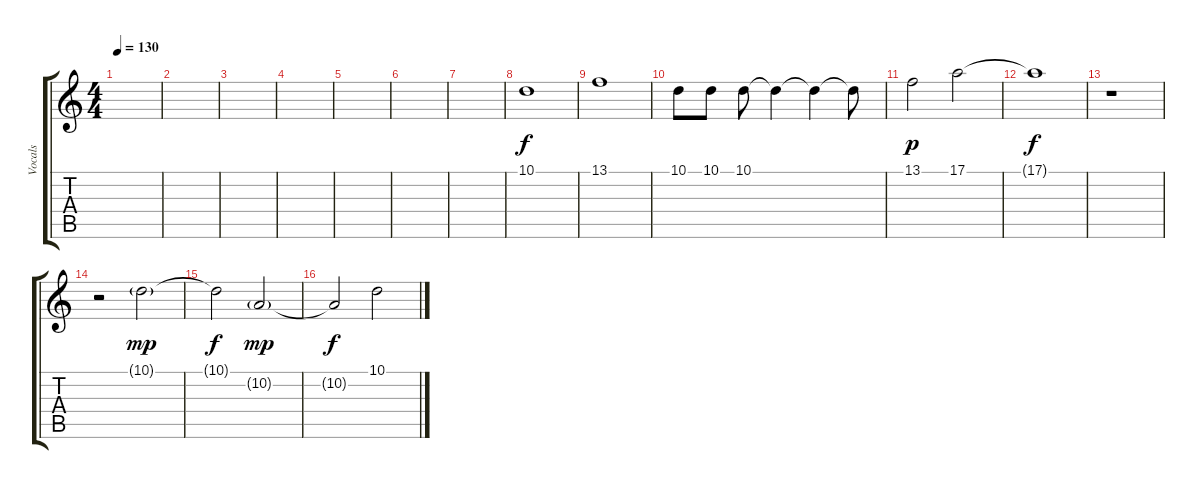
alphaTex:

\track ("Vocals" "Vocals") {instrument choiraahs}
\staff {score tabs}
\tuning (E4 B3 G3 D3 A2 E2) {hide}
\ts (4 4)
\tempo 130
\clef g2
\ks c
|
|
|
|
|
|
|
10.1.1 |
13.1.1 |
10.1.8 10.1.8 10.1.8 10.1{t}.4{dy f} 10.1{t}.4 10.1{t}.8 |
13.1.2{dy p} 17.1.2 |
17.1{t}.1{dy f} |
r.1 |
r.2 10.1{g}.2{dy mp} |
10.1{t}.2{dy f} 10.2{g}.2{dy mp} |
10.2{t}.2{dy f} 10.1.2
